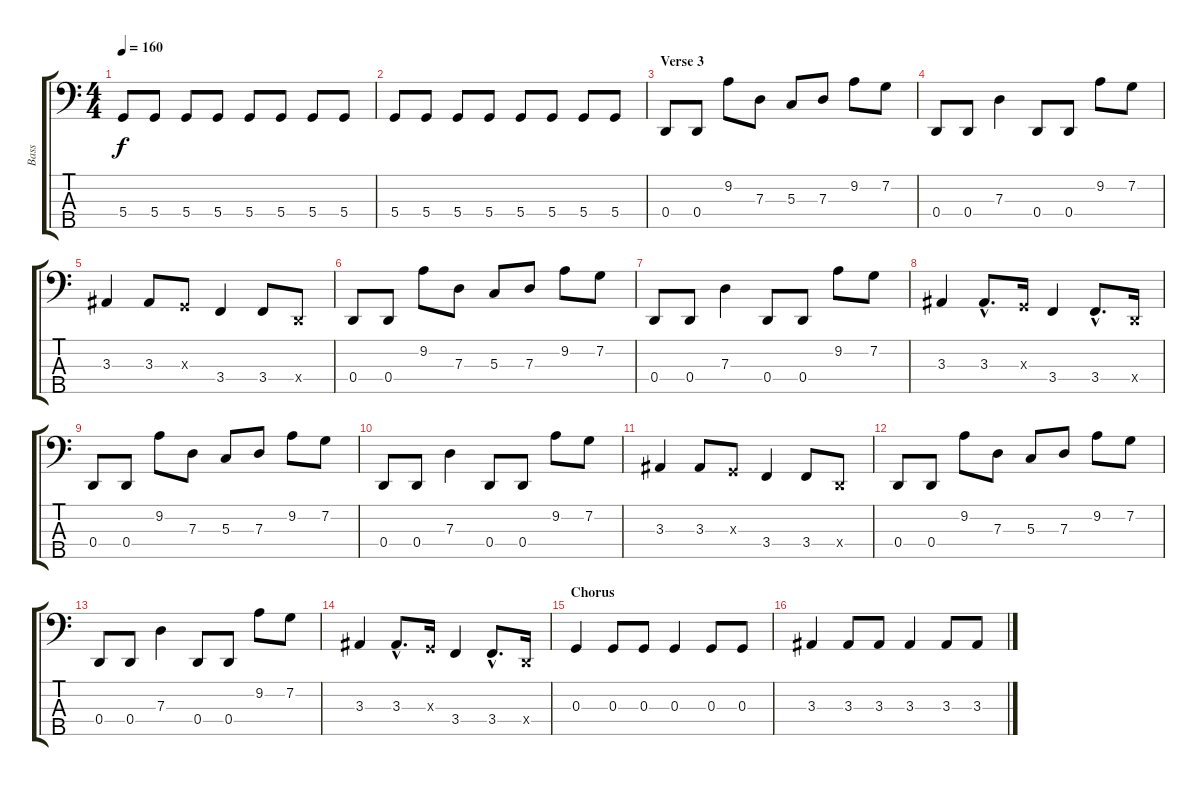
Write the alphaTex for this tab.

\track ("Bass" "Bass") {instrument electricbassfinger}
\staff {score tabs}
\tuning (F2 C2 G1 D1 A0) {hide}
\ts (4 4)
\tempo 160
\clef f4
\ks c
5.4.8{dy f} 5.4.8 5.4.8 5.4.8 5.4.8 5.4.8 5.4.8 5.4.8 |
5.4.8 5.4.8 5.4.8 5.4.8 5.4.8 5.4.8 5.4.8 5.4.8 |
\section ("" "Verse 3")
0.4.8 0.4.8 9.2.8 7.3.8 5.3.8 7.3.8 9.2.8 7.2.8 |
0.4.8 0.4.8 7.3.4 0.4.8 0.4.8 9.2.8 7.2.8 |
3.3.4 3.3.8 0.3{x}.8 3.4.4 3.4.8 0.4{x}.8 |
0.4.8 0.4.8 9.2.8 7.3.8 5.3.8 7.3.8 9.2.8 7.2.8 |
0.4.8 0.4.8 7.3.4 0.4.8 0.4.8 9.2.8 7.2.8 |
3.3.4 3.3{hac}.8{d} 0.3{x}.16 3.4.4 3.4{hac}.8{d} 0.4{x}.16 |
0.4.8 0.4.8 9.2.8 7.3.8 5.3.8 7.3.8 9.2.8 7.2.8 |
0.4.8 0.4.8 7.3.4 0.4.8 0.4.8 9.2.8 7.2.8 |
3.3.4 3.3.8 0.3{x}.8 3.4.4 3.4.8 0.4{x}.8 |
0.4.8 0.4.8 9.2.8 7.3.8 5.3.8 7.3.8 9.2.8 7.2.8 |
0.4.8 0.4.8 7.3.4 0.4.8 0.4.8 9.2.8 7.2.8 |
3.3.4 3.3{hac}.8{d} 0.3{x}.16 3.4.4 3.4{hac}.8{d} 0.4{x}.16 |
\section ("" "Chorus")
0.3.4 0.3.8 0.3.8 0.3.4 0.3.8 0.3.8 |
3.3.4 3.3.8 3.3.8 3.3.4 3.3.8 3.3.8
